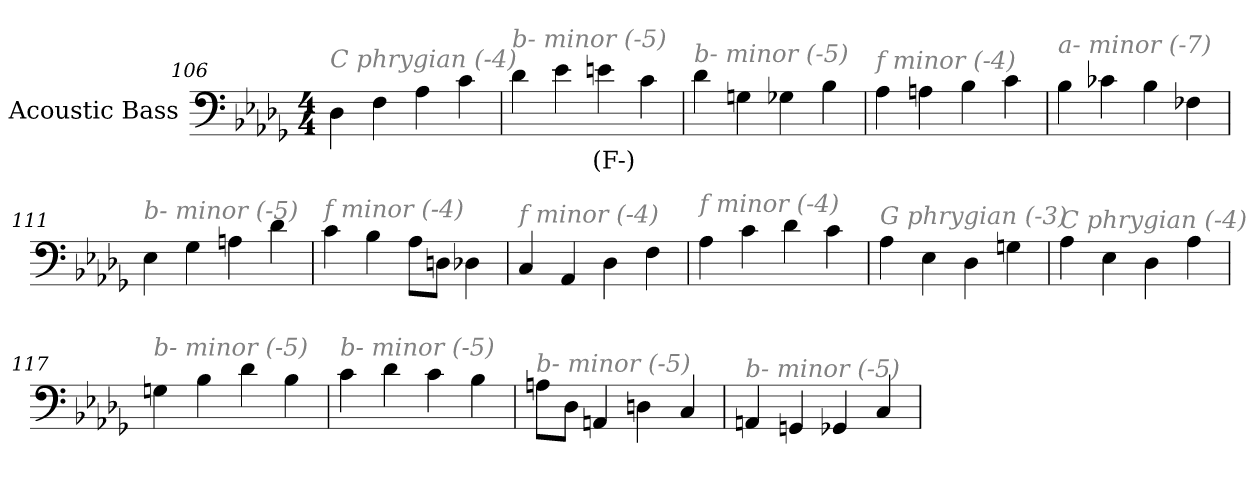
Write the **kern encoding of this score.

**kern	**text
*part1	*part1
*staff1	*staff1
*I"Acoustic Bass	*
*clefF4	*
*ITrd7c12	*
*k[b-e-a-d-g-]	*
*D-:	*
*M4/4	*
=106	=106
!LO:TX:i:color=#808080:t=C phrygian (-4)	!
4DD-	.
4FF	.
4AA-	.
4C	.
=107	=107
!LO:TX:i:color=#808080:t=b- minor (-5)	!
4D-	.
4E-	.
4Eni	(F-)
4C	.
=108	=108
!LO:TX:i:color=#808080:t=b- minor (-5)	!
4D-	.
4GGn	.
4GG-X	.
4BB-	.
=109	=109
!LO:TX:i:color=#808080:t=f minor (-4)	!
4AA-	.
4AAn	.
4BB-	.
4C	.
=110	=110
!LO:TX:i:color=#808080:t=a- minor (-7)	!
4BB-	.
4C-X	.
4BB-	.
4FF-X	.
=111	=111
!LO:TX:i:color=#808080:t=b- minor (-5)	!
4EE-	.
4GG-	.
4AAn	.
4D-	.
=112	=112
!LO:TX:i:color=#808080:t=f minor (-4)	!
4C	.
4BB-	.
8AA-L	.
8DDnJ	.
4DD-X	.
=113	=113
!LO:TX:i:color=#808080:t=f minor (-4)	!
4CC	.
4AAA-	.
4DD-	.
4FF	.
=114	=114
!LO:TX:i:color=#808080:t=f minor (-4)	!
4AA-	.
4C	.
4D-	.
4C	.
=115	=115
!LO:TX:i:color=#808080:t=G phrygian (-3)	!
4AA-	.
4EE-	.
4DD-	.
4GGn	.
=116	=116
!LO:TX:i:color=#808080:t=C phrygian (-4)	!
4AA-	.
4EE-	.
4DD-	.
4AA-	.
=117	=117
!LO:TX:i:color=#808080:t=b- minor (-5)	!
4GGn	.
4BB-	.
4D-	.
4BB-	.
=118	=118
!LO:TX:i:color=#808080:t=b- minor (-5)	!
4C	.
4D-	.
4C	.
4BB-	.
=119	=119
!LO:TX:i:color=#808080:t=b- minor (-5)	!
8AAnL	.
8DD-J	.
4AAAn	.
4DDn	.
4CC	.
=120	=120
!LO:TX:i:color=#808080:t=b- minor (-5)	!
4AAAn	.
4GGGn	.
4GGG-X	.
4CC	.
=	=
*-	*-
